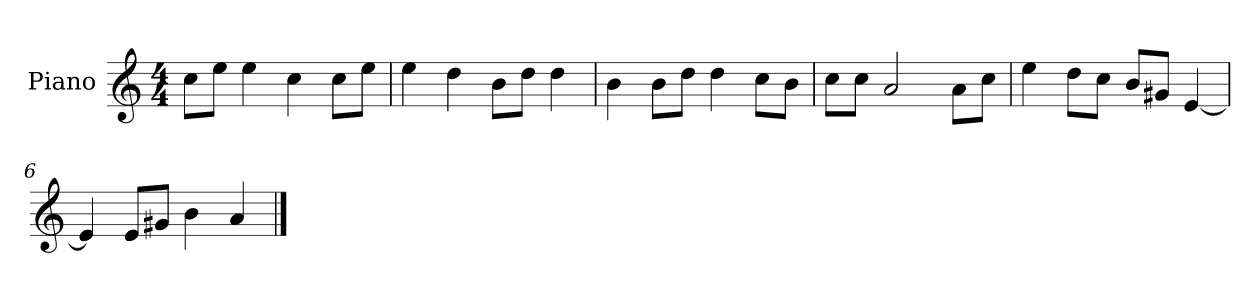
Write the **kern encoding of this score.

**kern
*part1
*staff1
*I"Piano
*I'P-no
*clefG2
*k[]
*M4/4
*MM90
=1
8cc\L
8ee\J
4ee\
4cc\
8cc\L
8ee\J
=2
4ee\
4dd\
8b\L
8dd\J
4dd\
=3
4b\
8b\L
8dd\J
4dd\
8cc\L
8b\J
=4
8cc\L
8cc\J
2a/
8a\L
8cc\J
=5
4ee\
8dd\L
8cc\J
8b/L
8g#X/J
[4e/
=6
4e/]
8e/L
8g#X/J
4b\
4a/
==
*-
